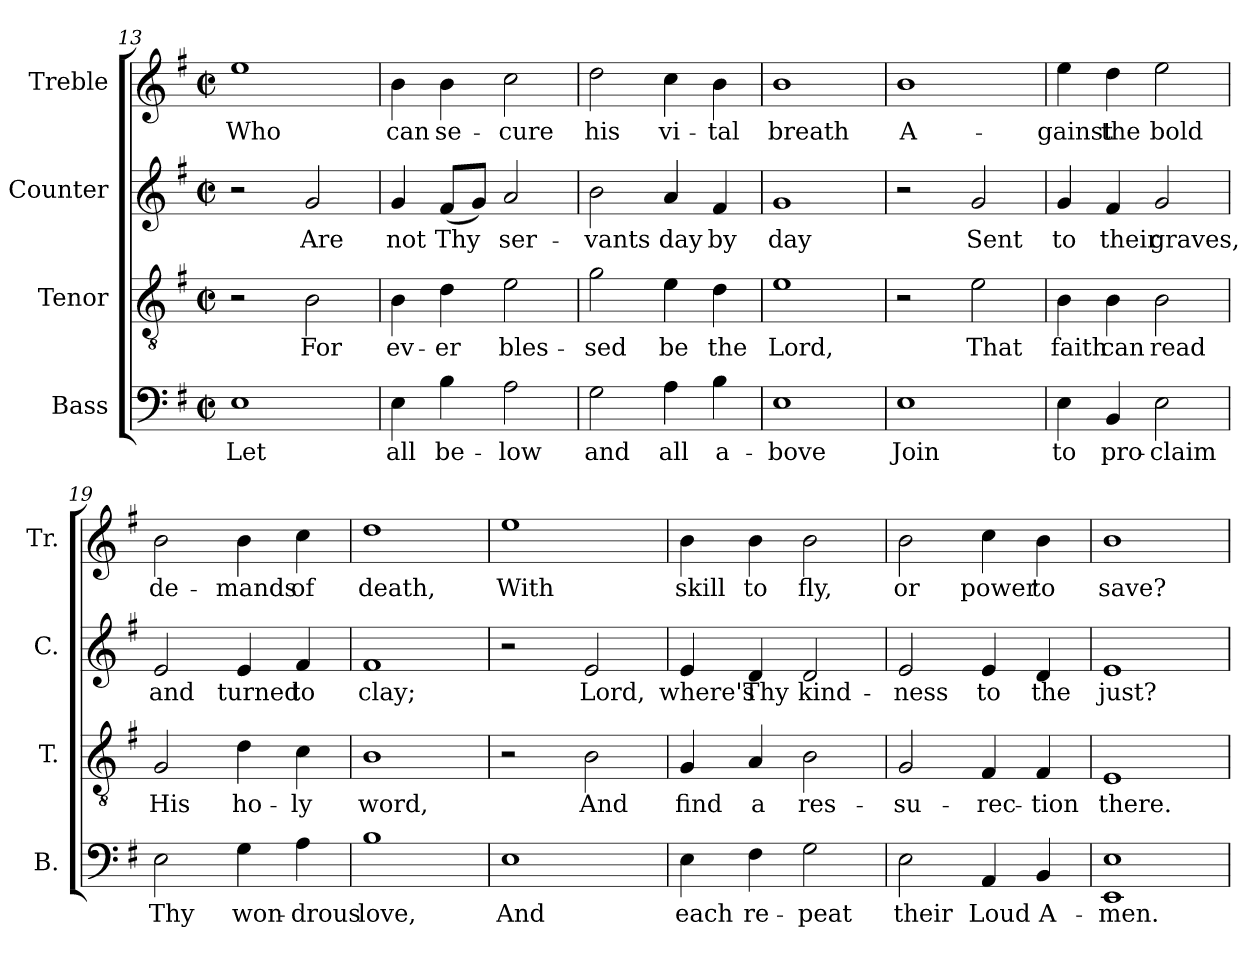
**kern	**text	**kern	**text	**kern	**text	**kern	**text
*part4	*part4	*part3	*part3	*part2	*part2	*part1	*part1
*staff4	*staff4	*staff3	*staff3	*staff2	*staff2	*staff1	*staff1
*I"Bass	*	*I"Tenor	*	*I"Counter	*	*I"Treble	*
*I'B.	*	*I'T.	*	*I'C.	*	*I'Tr.	*
*clefF4	*	*clefGv2	*	*clefG2	*	*clefG2	*
*k[f#]	*	*k[f#]	*	*k[f#]	*	*k[f#]	*
*M4/4	*	*M4/4	*	*M4/4	*	*M4/4	*
*met(c|)	*	*met(c|)	*	*met(c|)	*	*met(c|)	*
=13	=13	=13	=13	=13	=13	=13	=13
1E	Let	2r	.	2r	.	1ee	Who
.	.	2B\	For	2g/	Are	.	.
=14	=14	=14	=14	=14	=14	=14	=14
4E\	all	4B\	ev-	4g/	not	4b\	can
4B\	be-	4d\	-er	(8f#/L	Thy	4b\	se-
.	.	.	.	8g/J)	.	.	.
2A\	-low	2e\	bles-	2a/	ser-	2cc\	-cure
=15	=15	=15	=15	=15	=15	=15	=15
2G\	and	2g\	-sed	2b\	-vants	2dd\	his
4A\	all	4e\	be	4a/	day	4cc\	vi-
4B\	a-	4d\	the	4f#/	by	4b\	-tal
=16	=16	=16	=16	=16	=16	=16	=16
1E	-bove	1e	Lord,	1g	day	1b	breath
=17	=17	=17	=17	=17	=17	=17	=17
1E	Join	2r	.	2r	.	1b	A-
.	.	2e\	That	2g/	Sent	.	.
=18	=18	=18	=18	=18	=18	=18	=18
4E\	to	4B\	faith	4g/	to	4ee\	-gainst
4BB/	pro-	4B\	can	4f#/	their	4dd\	the
2E\	-claim	2B\	read	2g/	graves,	2ee\	bold
=19	=19	=19	=19	=19	=19	=19	=19
2E\	Thy	2G/	His	2e/	and	2b\	de-
4G\	won-	4d\	ho-	4e/	turned	4b\	-mands
4A\	-drous	4c\	-ly	4f#/	to	4cc\	of
=20	=20	=20	=20	=20	=20	=20	=20
1B	love,	1B	word,	1f#	clay;	1dd	death,
=21	=21	=21	=21	=21	=21	=21	=21
1E	And	2r	.	2r	.	1ee	With
.	.	2B\	And	2e/	Lord,	.	.
=22	=22	=22	=22	=22	=22	=22	=22
4E\	each	4G/	find	4e/	where's	4b\	skill
4F#\	re-	4A/	a	4d/	Thy	4b\	to
2G\	-peat	2B\	res-	2d/	kind-	2b\	fly,
=23	=23	=23	=23	=23	=23	=23	=23
2E\	their	2G/	-su-	2e/	-ness	2b\	or
4AA/	Loud	4F#/	-rec-	4e/	to	4cc\	power
4BB/	A-	4F#/	-tion	4d/	the	4b\	to
=24	=24	=24	=24	=24	=24	=24	=24
1EE 1E	-men.	1E	there.	1e	just?	1b	save?
=	=	=	=	=	=	=	=
*-	*-	*-	*-	*-	*-	*-	*-
